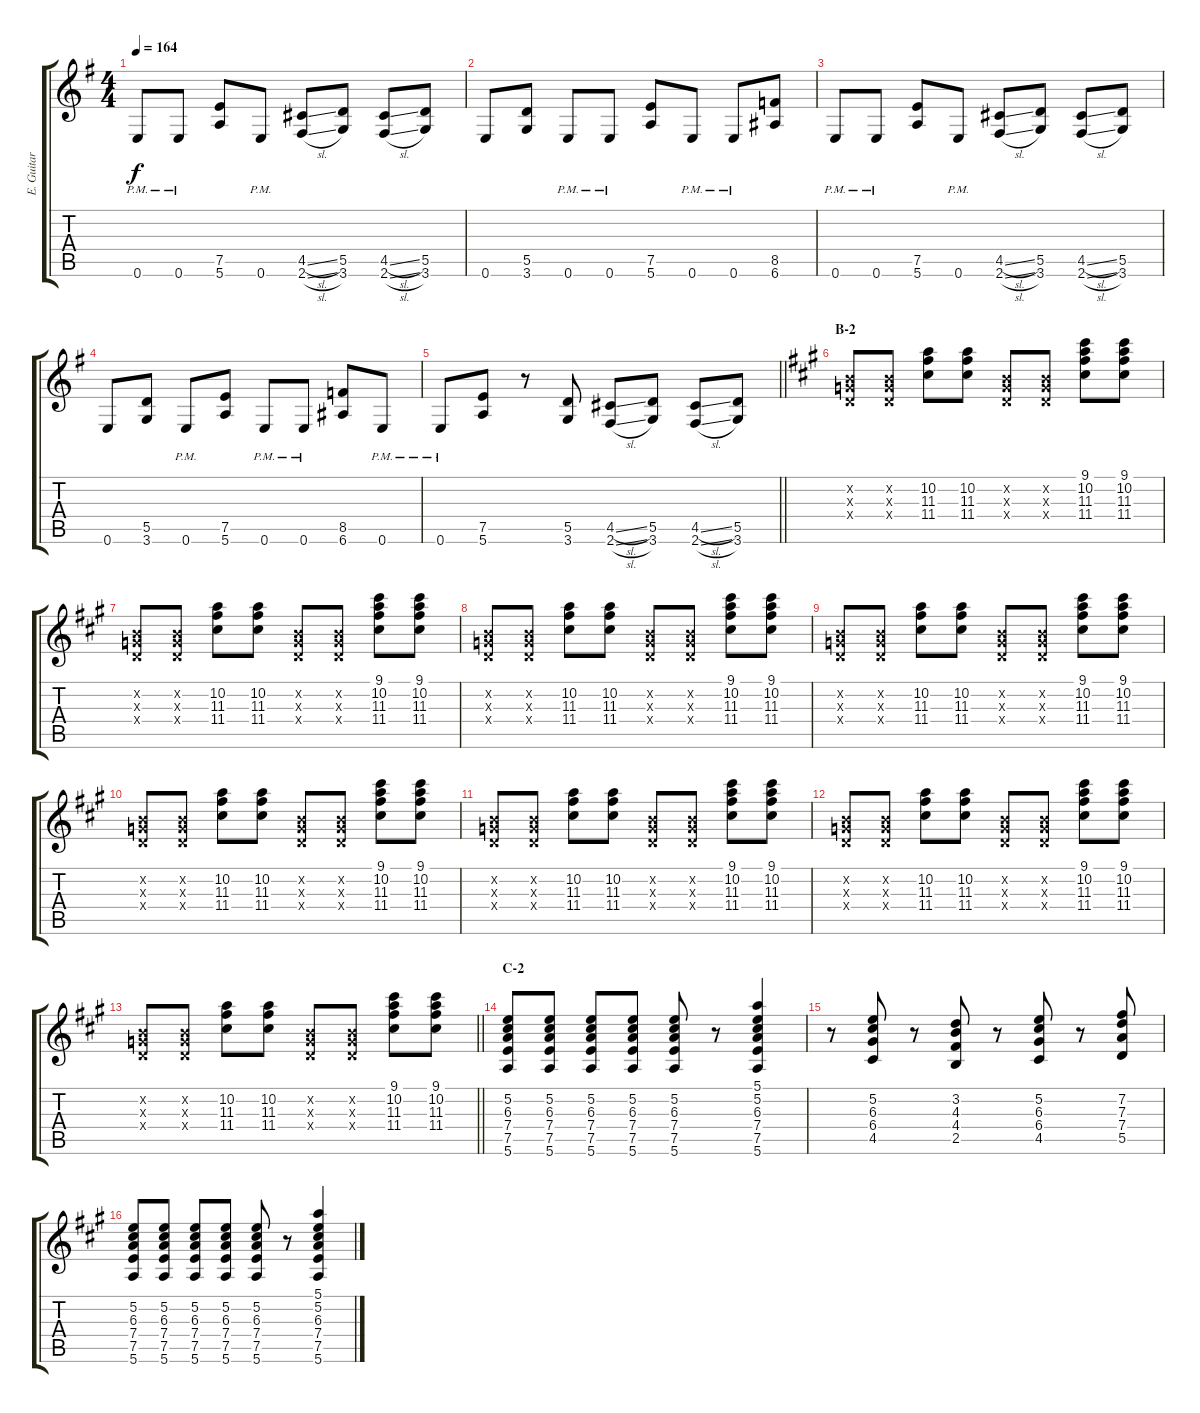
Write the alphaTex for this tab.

\track ("E. Guitar I" "E. Guitar ") {instrument overdrivenguitar}
\staff {score tabs}
\tuning (E4 B3 G3 D3 A2 E2) {hide}
\ts (4 4)
\tempo 164
\clef g2
\ks g
0.6{pm}.8{dy f} 0.6{pm}.8 (7.5 5.6).8 0.6{pm}.8 (4.5{sl} 2.6{sl}).8 (5.5 3.6).8 (4.5{sl} 2.6{sl}).8 (5.5 3.6).8 |
0.6.8 (5.5 3.6).8 0.6{pm}.8 0.6{pm}.8 (7.5 5.6).8 0.6{pm}.8 0.6{pm}.8 (8.5 6.6).8 |
0.6{pm}.8 0.6{pm}.8 (7.5 5.6).8 0.6{pm}.8 (4.5{sl} 2.6{sl}).8 (5.5 3.6).8 (4.5{sl} 2.6{sl}).8 (5.5 3.6).8 |
0.6.8 (5.5 3.6).8 0.6{pm}.8 (7.5 5.6).8 0.6{pm}.8 0.6{pm}.8 (8.5 6.6).8 0.6{pm}.8 |
\barLineRight lightlight
0.6{pm}.8 (7.5 5.6).8 r.8 (5.5 3.6).8 (4.5{sl} 2.6{sl}).8 (5.5 3.6).8 (4.5{sl} 2.6{sl}).8 (5.5 3.6).8 |
\section ("" "B-2")
\ks a
(0.2{x} 0.3{x} 0.4{x}).8 (0.2{x} 0.3{x} 0.4{x}).8 (10.2 11.3 11.4).8 (10.2 11.3 11.4).8 (0.2{x} 0.3{x} 0.4{x}).8 (0.2{x} 0.3{x} 0.4{x}).8 (9.1 10.2 11.3 11.4).8 (9.1 10.2 11.3 11.4).8 |
(0.2{x} 0.3{x} 0.4{x}).8 (0.2{x} 0.3{x} 0.4{x}).8 (10.2 11.3 11.4).8 (10.2 11.3 11.4).8 (0.2{x} 0.3{x} 0.4{x}).8 (0.2{x} 0.3{x} 0.4{x}).8 (9.1 10.2 11.3 11.4).8 (9.1 10.2 11.3 11.4).8 |
(0.2{x} 0.3{x} 0.4{x}).8 (0.2{x} 0.3{x} 0.4{x}).8 (10.2 11.3 11.4).8 (10.2 11.3 11.4).8 (0.2{x} 0.3{x} 0.4{x}).8 (0.2{x} 0.3{x} 0.4{x}).8 (9.1 10.2 11.3 11.4).8 (9.1 10.2 11.3 11.4).8 |
(0.2{x} 0.3{x} 0.4{x}).8 (0.2{x} 0.3{x} 0.4{x}).8 (10.2 11.3 11.4).8 (10.2 11.3 11.4).8 (0.2{x} 0.3{x} 0.4{x}).8 (0.2{x} 0.3{x} 0.4{x}).8 (9.1 10.2 11.3 11.4).8 (9.1 10.2 11.3 11.4).8 |
(0.2{x} 0.3{x} 0.4{x}).8 (0.2{x} 0.3{x} 0.4{x}).8 (10.2 11.3 11.4).8 (10.2 11.3 11.4).8 (0.2{x} 0.3{x} 0.4{x}).8 (0.2{x} 0.3{x} 0.4{x}).8 (9.1 10.2 11.3 11.4).8 (9.1 10.2 11.3 11.4).8 |
(0.2{x} 0.3{x} 0.4{x}).8 (0.2{x} 0.3{x} 0.4{x}).8 (10.2 11.3 11.4).8 (10.2 11.3 11.4).8 (0.2{x} 0.3{x} 0.4{x}).8 (0.2{x} 0.3{x} 0.4{x}).8 (9.1 10.2 11.3 11.4).8 (9.1 10.2 11.3 11.4).8 |
(0.2{x} 0.3{x} 0.4{x}).8 (0.2{x} 0.3{x} 0.4{x}).8 (10.2 11.3 11.4).8 (10.2 11.3 11.4).8 (0.2{x} 0.3{x} 0.4{x}).8 (0.2{x} 0.3{x} 0.4{x}).8 (9.1 10.2 11.3 11.4).8 (9.1 10.2 11.3 11.4).8 |
\barLineRight lightlight
(0.2{x} 0.3{x} 0.4{x}).8 (0.2{x} 0.3{x} 0.4{x}).8 (10.2 11.3 11.4).8 (10.2 11.3 11.4).8 (0.2{x} 0.3{x} 0.4{x}).8 (0.2{x} 0.3{x} 0.4{x}).8 (9.1 10.2 11.3 11.4).8 (9.1 10.2 11.3 11.4).8 |
\section ("" "C-2")
(5.2 6.3 7.4 7.5 5.6).8 (5.2 6.3 7.4 7.5 5.6).8 (5.2 6.3 7.4 7.5 5.6).8 (5.2 6.3 7.4 7.5 5.6).8 (5.2 6.3 7.4 7.5 5.6).8 r.8 (5.1 5.2 6.3 7.4 7.5 5.6).4 |
r.8 (5.2 6.3 6.4 4.5).8 r.8 (3.2 4.3 4.4 2.5).8 r.8 (5.2 6.3 6.4 4.5).8 r.8 (7.2 7.3 7.4 5.5).8 |
(5.2 6.3 7.4 7.5 5.6).8 (5.2 6.3 7.4 7.5 5.6).8 (5.2 6.3 7.4 7.5 5.6).8 (5.2 6.3 7.4 7.5 5.6).8 (5.2 6.3 7.4 7.5 5.6).8 r.8 (5.1 5.2 6.3 7.4 7.5 5.6).4
